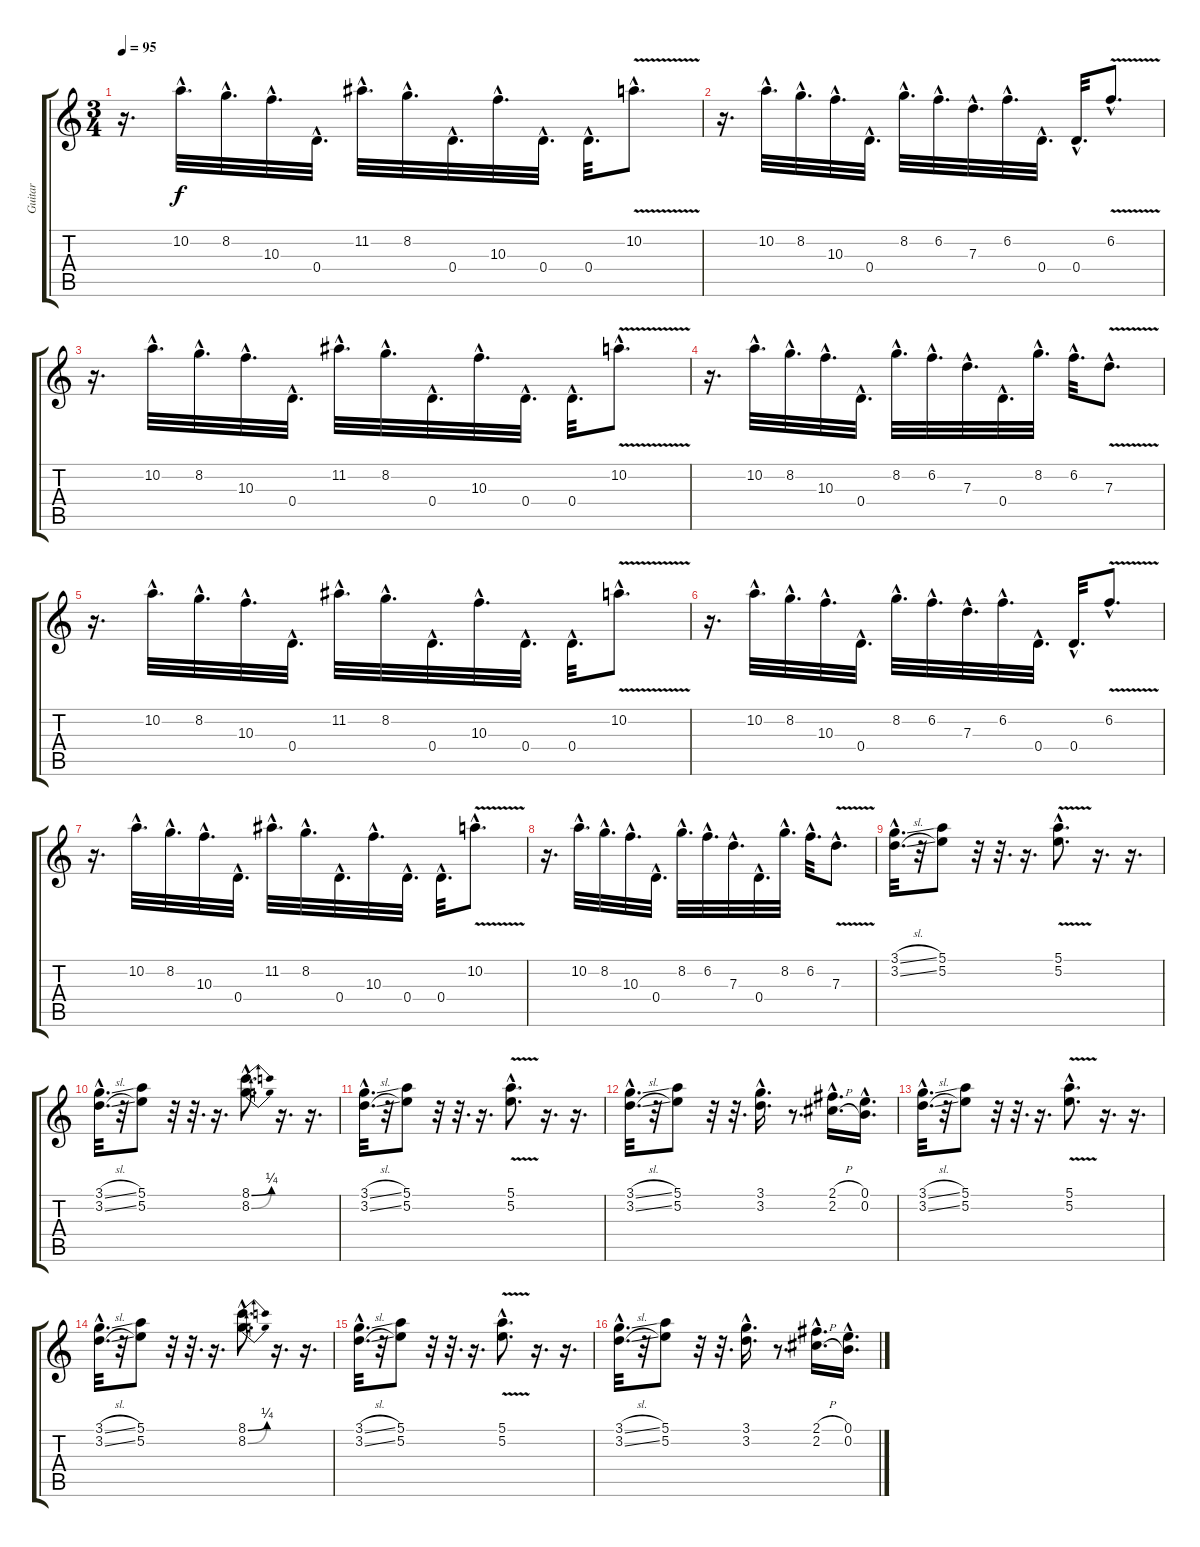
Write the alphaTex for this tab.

\track ("Guitar" "Guitar") {instrument overdrivenguitar}
\staff {score tabs}
\tuning (E4 B3 G3 D3 A2 E2) {hide}
\ts (3 4)
\tempo 95
\clef g2
\ks c
r.16{d dy f} 10.2{hac}.32{d} 8.2{hac}.32{d} 10.3{hac}.32{d} 0.4{hac}.32{d} 11.2{hac}.32{d} 8.2{hac}.32{d} 0.4{hac}.32{d} 10.3{hac}.32{d} 0.4{hac}.32{d} 0.4{hac}.32{d} 10.2{v hac}.8{d} |
r.16{d} 10.2{hac}.32{d} 8.2{hac}.32{d} 10.3{hac}.32{d} 0.4{hac}.32{d} 8.2{hac}.32{d} 6.2{hac}.32{d} 7.3{hac}.32{d} 6.2{hac}.32{d} 0.4{hac}.32{d} 0.4{hac}.32{d} 6.2{v hac}.8{d} |
r.16{d} 10.2{hac}.32{d} 8.2{hac}.32{d} 10.3{hac}.32{d} 0.4{hac}.32{d} 11.2{hac}.32{d} 8.2{hac}.32{d} 0.4{hac}.32{d} 10.3{hac}.32{d} 0.4{hac}.32{d} 0.4{hac}.32{d} 10.2{v hac}.8{d} |
r.16{d} 10.2{hac}.32{d} 8.2{hac}.32{d} 10.3{hac}.32{d} 0.4{hac}.32{d} 8.2{hac}.32{d} 6.2{hac}.32{d} 7.3{hac}.32{d} 0.4{hac}.32{d} 8.2{hac}.32{d} 6.2{hac}.32{d} 7.3{v hac}.8{d} |
r.16{d} 10.2{hac}.32{d} 8.2{hac}.32{d} 10.3{hac}.32{d} 0.4{hac}.32{d} 11.2{hac}.32{d} 8.2{hac}.32{d} 0.4{hac}.32{d} 10.3{hac}.32{d} 0.4{hac}.32{d} 0.4{hac}.32{d} 10.2{v hac}.8{d} |
r.16{d} 10.2{hac}.32{d} 8.2{hac}.32{d} 10.3{hac}.32{d} 0.4{hac}.32{d} 8.2{hac}.32{d} 6.2{hac}.32{d} 7.3{hac}.32{d} 6.2{hac}.32{d} 0.4{hac}.32{d} 0.4{hac}.32{d} 6.2{v hac}.8{d} |
r.16{d} 10.2{hac}.32{d} 8.2{hac}.32{d} 10.3{hac}.32{d} 0.4{hac}.32{d} 11.2{hac}.32{d} 8.2{hac}.32{d} 0.4{hac}.32{d} 10.3{hac}.32{d} 0.4{hac}.32{d} 0.4{hac}.32{d} 10.2{v hac}.8{d} |
r.16{d} 10.2{hac}.32{d} 8.2{hac}.32{d} 10.3{hac}.32{d} 0.4{hac}.32{d} 8.2{hac}.32{d} 6.2{hac}.32{d} 7.3{hac}.32{d} 0.4{hac}.32{d} 8.2{hac}.32{d} 6.2{hac}.32{d} 7.3{v hac}.8{d} |
(3.1{sl hac} 3.2{sl hac}).32{d} r.32 (5.1 5.2).8 r.32 r.32{d} r.16{d} (5.1{v hac} 5.2{v hac}).8{d} r.16{d} r.16{d} |
(3.1{sl hac} 3.2{sl hac}).32{d} r.32 (5.1 5.2).8 r.32 r.32{d} r.16{d} (8.1{be (bend 0 0 60 1) hac} 8.2{be (bend 0 0 60 1) hac}).8{d} r.16{d} r.16{d} |
(3.1{sl hac} 3.2{sl hac}).32{d} r.32 (5.1 5.2).8 r.32 r.32{d} r.16{d} (5.1{v hac} 5.2{v hac}).8{d} r.16{d} r.16{d} |
(3.1{sl hac} 3.2{sl hac}).32{d} r.32 (5.1 5.2).8 r.32 r.32{d} (3.1{hac} 3.2{hac}).16{d} r.8{d} (2.1{h hac} 2.2{h hac}).16{d} (0.1{hac} 0.2{hac}).16{d} |
(3.1{sl hac} 3.2{sl hac}).32{d} r.32 (5.1 5.2).8 r.32 r.32{d} r.16{d} (5.1{v hac} 5.2{v hac}).8{d} r.16{d} r.16{d} |
(3.1{sl hac} 3.2{sl hac}).32{d} r.32 (5.1 5.2).8 r.32 r.32{d} r.16{d} (8.1{be (bend 0 0 60 1) hac} 8.2{be (bend 0 0 60 1) hac}).8{d} r.16{d} r.16{d} |
(3.1{sl hac} 3.2{sl hac}).32{d} r.32 (5.1 5.2).8 r.32 r.32{d} r.16{d} (5.1{v hac} 5.2{v hac}).8{d} r.16{d} r.16{d} |
(3.1{sl hac} 3.2{sl hac}).32{d} r.32 (5.1 5.2).8 r.32 r.32{d} (3.1{hac} 3.2{hac}).16{d} r.8{d} (2.1{h hac} 2.2{h hac}).16{d} (0.1{hac} 0.2{hac}).16{d}
